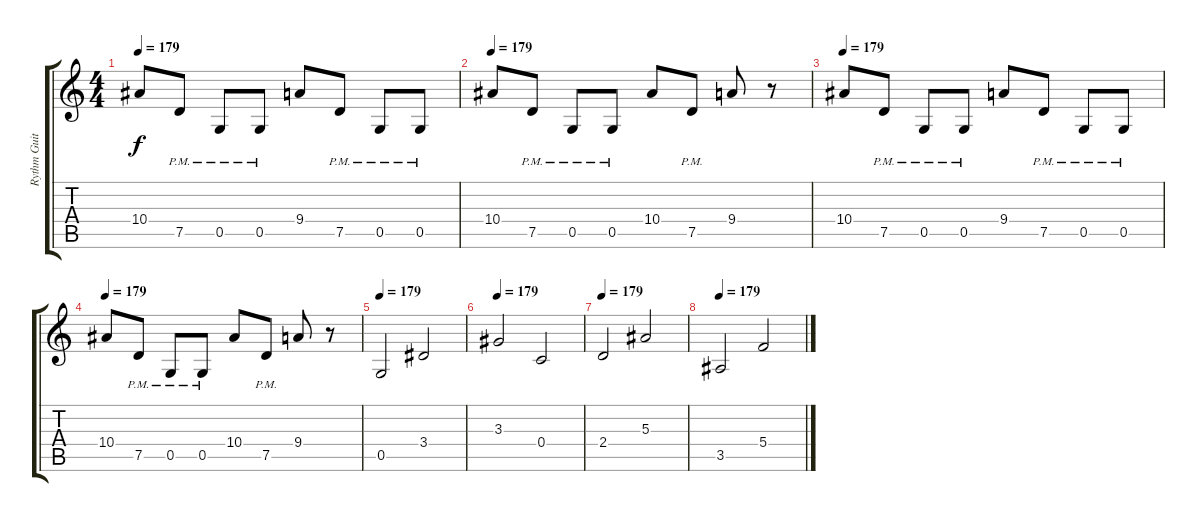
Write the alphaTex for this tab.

\track ("Rythm Guitar" "Rythm Guit") {instrument distortionguitar}
\staff {score tabs}
\tuning (D4 A3 F3 C3 G2 D2) {hide}
\ts (4 4)
\tempo 179
\clef g2
\ks c
10.4.8{dy f} 7.5{pm}.8 0.5{pm}.8 0.5{pm}.8 9.4.8 7.5{pm}.8 0.5{pm}.8 0.5{pm}.8 |
\tempo 179
10.4.8 7.5{pm}.8 0.5{pm}.8 0.5{pm}.8 10.4.8 7.5{pm}.8 9.4.8 r.8 |
\tempo 179
10.4.8 7.5{pm}.8 0.5{pm}.8 0.5{pm}.8 9.4.8 7.5{pm}.8 0.5{pm}.8 0.5{pm}.8 |
\tempo 179
10.4.8 7.5{pm}.8 0.5{pm}.8 0.5{pm}.8 10.4.8 7.5{pm}.8 9.4.8 r.8 |
\tempo 179
0.5.2 3.4.2 |
\tempo 179
3.3.2 0.4.2 |
\tempo 179
2.4.2 5.3.2 |
\tempo 179
3.5.2 5.4.2
